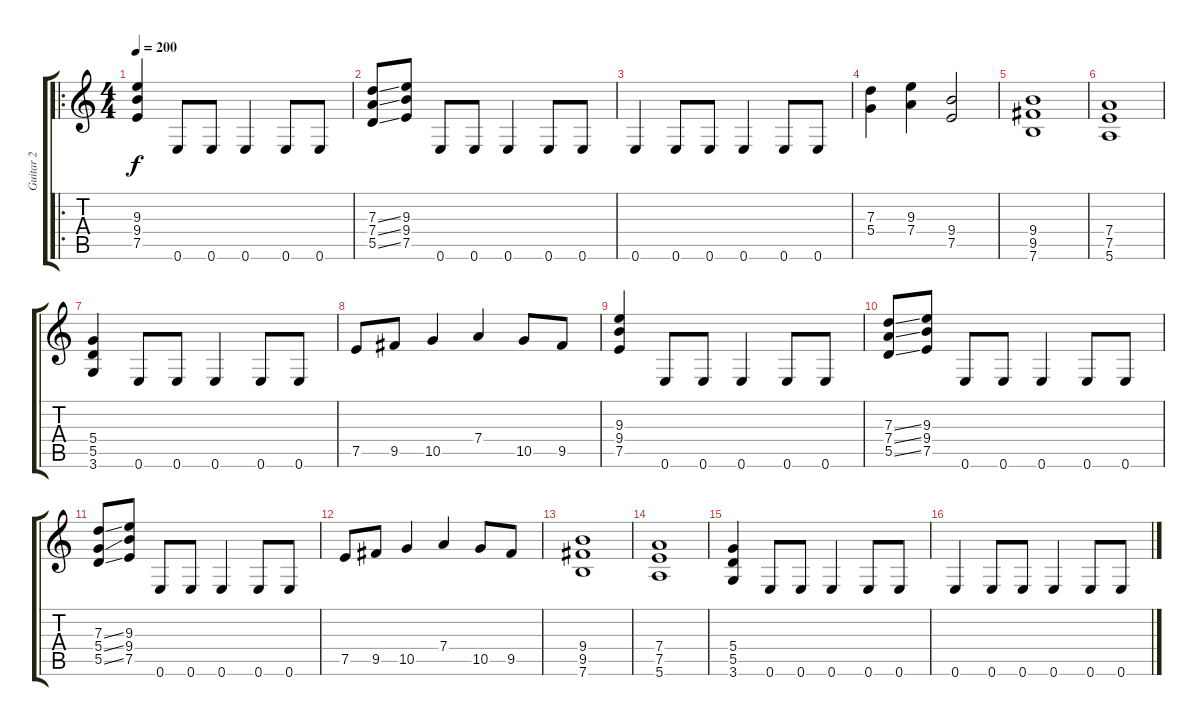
\track ("Guitar 2" "Guitar 2") {instrument acousticguitarnylon}
\staff {score tabs}
\tuning (E4 B3 G3 D3 A2 E2) {hide}
\ro
\ts (4 4)
\tempo 200
\clef g2
\ks c
(9.3 9.4 7.5).4{dy f} 0.6.8 0.6.8 0.6.4 0.6.8 0.6.8 |
(7.3{ss} 7.4{ss} 5.5{ss}).8 (9.3 9.4 7.5).8 0.6.8 0.6.8 0.6.4 0.6.8 0.6.8 |
0.6.4 0.6.8 0.6.8 0.6.4 0.6.8 0.6.8 |
(7.3 5.4).4 (9.3 7.4).4 (9.4 7.5).2 |
(9.4 9.5 7.6).1 |
(7.4 7.5 5.6).1 |
(5.4 5.5 3.6).4 0.6.8 0.6.8 0.6.4 0.6.8 0.6.8 |
7.5.8 9.5.8 10.5.4 7.4.4 10.5.8 9.5.8 |
(9.3 9.4 7.5).4 0.6.8 0.6.8 0.6.4 0.6.8 0.6.8 |
(7.3{ss} 7.4{ss} 5.5{ss}).8 (9.3 9.4 7.5).8 0.6.8 0.6.8 0.6.4 0.6.8 0.6.8 |
(7.3{ss} 5.4{ss} 5.5{ss}).8 (9.3 9.4 7.5).8 0.6.8 0.6.8 0.6.4 0.6.8 0.6.8 |
7.5.8 9.5.8 10.5.4 7.4.4 10.5.8 9.5.8 |
(9.4 9.5 7.6).1 |
(7.4 7.5 5.6).1 |
(5.4 5.5 3.6).4 0.6.8 0.6.8 0.6.4 0.6.8 0.6.8 |
0.6.4 0.6.8 0.6.8 0.6.4 0.6.8 0.6.8
